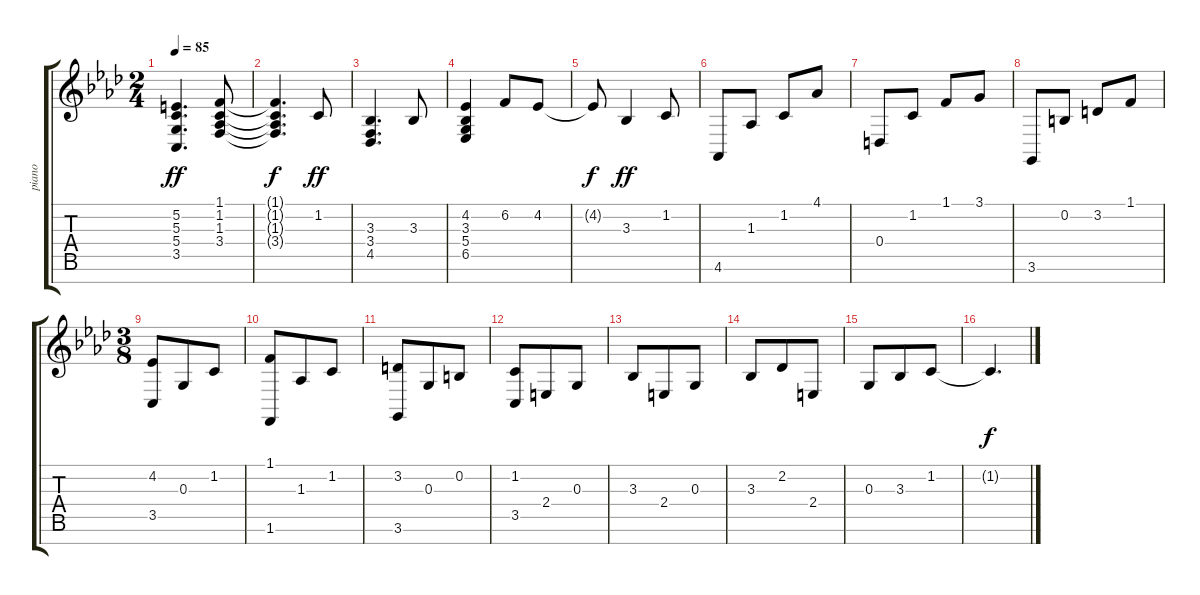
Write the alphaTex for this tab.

\track ("piano" "piano") {instrument acousticgrandpiano}
\staff {score tabs}
\tuning (E4 B3 G3 D3 A2 E2 B1) {hide}
\ts (2 4)
\tempo 85
\clef g2
\ks fminor
(5.2 5.3 5.4 3.5).4{d dy ff instrument acousticgrandpiano} (1.1 1.2 1.3 3.4).8 |
(1.1{t} 1.2{t} 1.3{t} 3.4{t}).4{d dy f} 1.2.8{dy ff} |
(3.3 3.4 4.5).4{d} 3.3.8 |
(4.2 3.3 5.4 6.5).4 6.2.8 4.2.8 |
4.2{t}.8{dy f} 3.3.4{dy ff} 1.2.8 |
4.6.8 1.3.8 1.2.8 4.1.8 |
0.4.8 1.2.8 1.1.8 3.1.8 |
3.6.8 0.2.8 3.2.8 1.1.8 |
\ts (3 8)
(4.2 3.5).8 0.3.8 1.2.8 |
(1.1 1.6).8 1.3.8 1.2.8 |
(3.2 3.6).8 0.3.8 0.2.8 |
(1.2 3.5).8 2.4.8 0.3.8 |
3.3.8 2.4.8 0.3.8 |
3.3.8 2.2.8 2.4.8 |
0.3.8 3.3.8 1.2.8 |
1.2{t}.4{d dy f}
